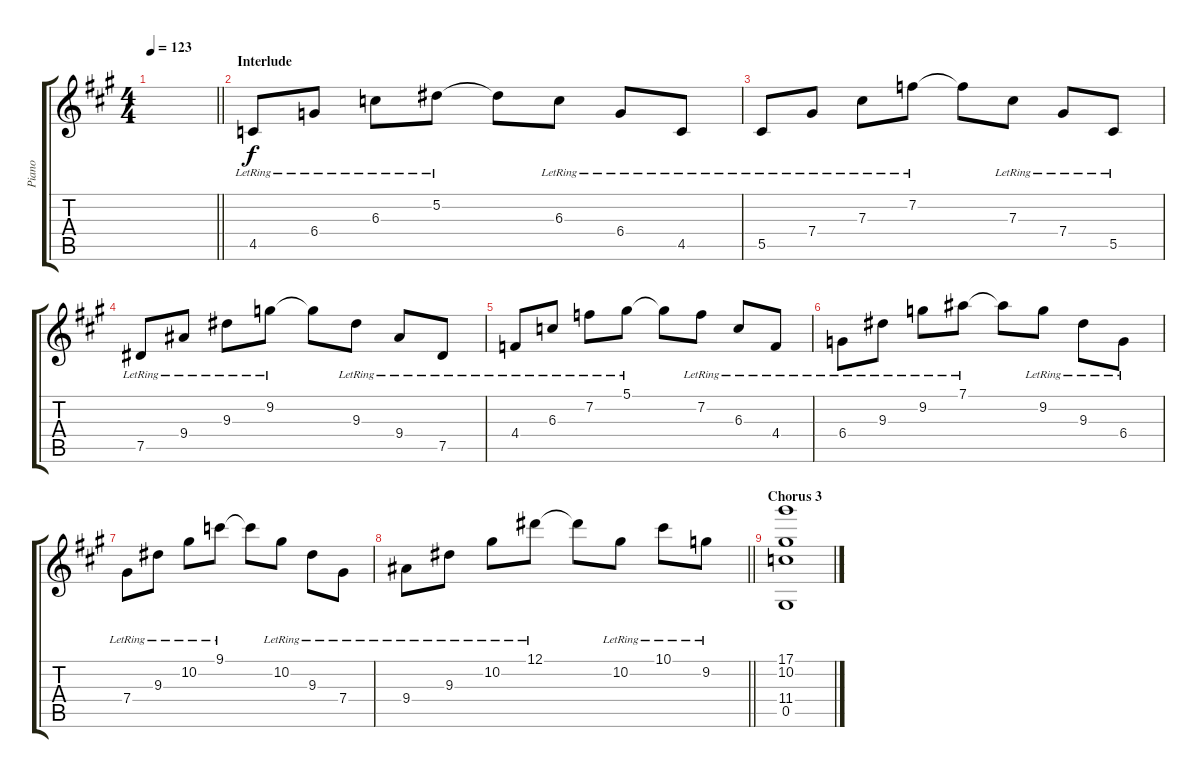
\track ("Piano" "Piano") {instrument acousticguitarsteel}
\staff {score tabs}
\tuning (Eb4 Bb3 Gb3 Db3 Ab2 Eb2) {hide}
\ts (4 4)
\tempo 123
\clef g2
\barLineRight lightlight
\ks a
|
\section ("" "Interlude")
4.5{lr}.8 6.4{lr}.8 6.3{lr}.8 5.2{lr}.8 5.2{t}.8 6.3{lr}.8 6.4{lr}.8 4.5{lr}.8 |
5.5{lr}.8 7.4{lr}.8 7.3{lr}.8 7.2{lr}.8 7.2{t}.8 7.3{lr}.8 7.4{lr}.8 5.5{lr}.8 |
7.5{lr}.8 9.4{lr}.8 9.3{lr}.8 9.2{lr}.8 9.2{t}.8 9.3{lr}.8 9.4{lr}.8 7.5{lr}.8 |
4.4{lr}.8 6.3{lr}.8 7.2{lr}.8 5.1{lr}.8 5.1{t}.8 7.2{lr}.8 6.3{lr}.8 4.4{lr}.8 |
6.4{lr}.8 9.3{lr}.8 9.2{lr}.8 7.1{lr}.8 7.1{t}.8 9.2{lr}.8 9.3{lr}.8 6.4{lr}.8 |
7.4{lr}.8 9.3{lr}.8 10.2{lr}.8 9.1{lr}.8 9.1{t}.8 10.2{lr}.8 9.3{lr}.8 7.4{lr}.8 |
\barLineRight lightlight
9.4{lr}.8 9.3{lr}.8 10.2{lr}.8 12.1{lr}.8 12.1{t}.8 10.2{lr}.8 10.1{lr}.8 9.2{lr}.8 |
\section ("" "Chorus 3")
(17.1 10.2 11.4 0.5).1
